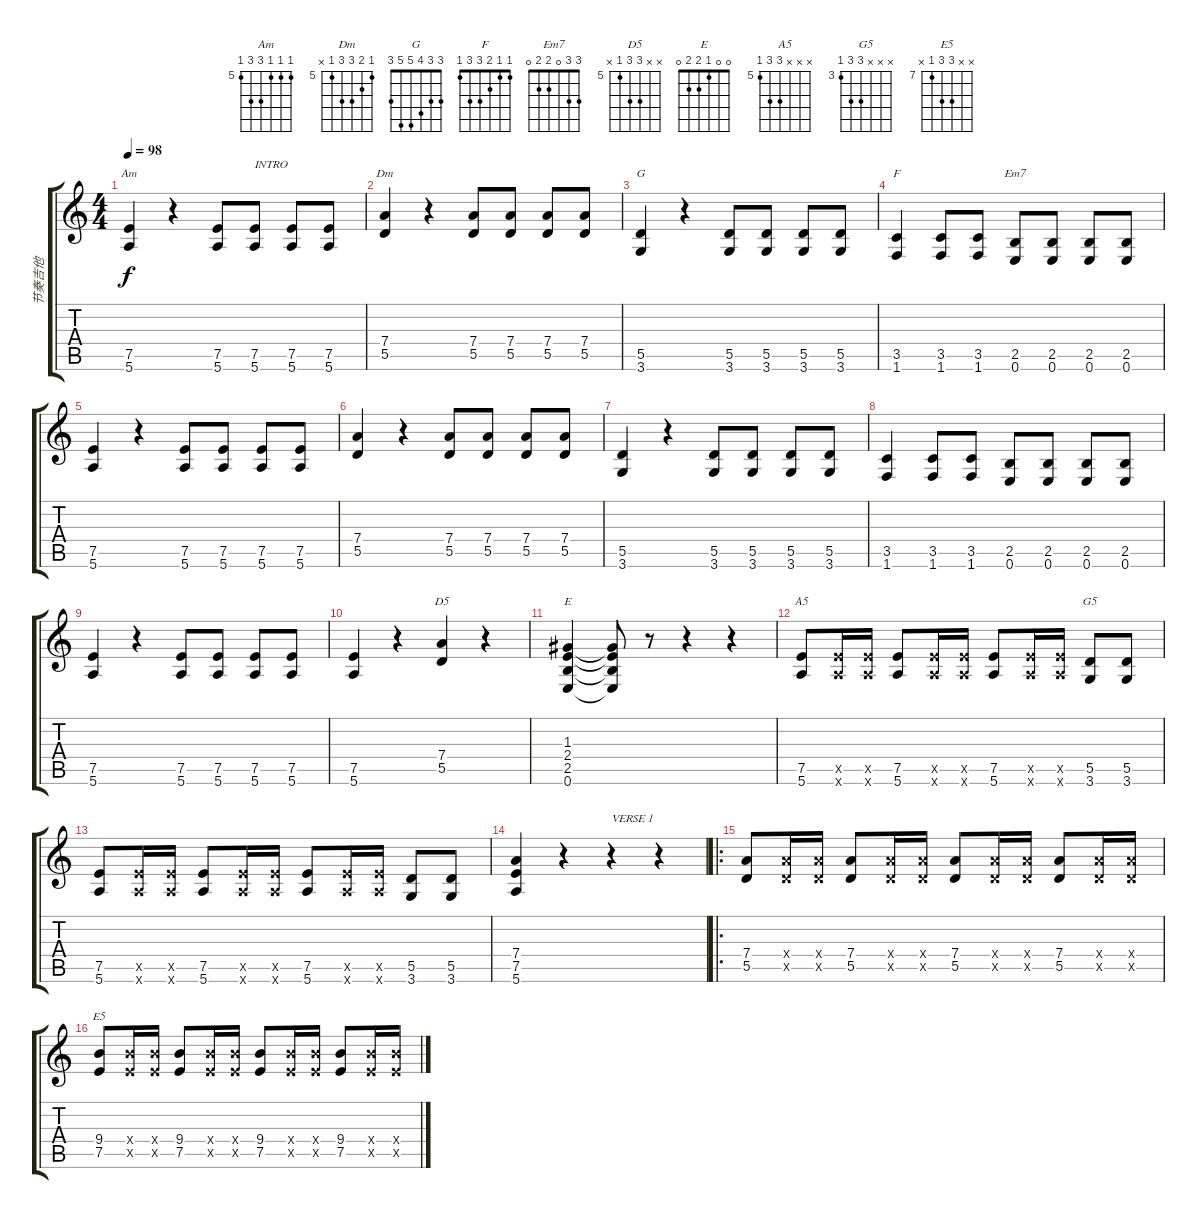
\track ("节奏吉他" "节奏吉他") {instrument distortionguitar}
\staff {score tabs}
\tuning (E4 B3 G3 D3 A2 E2) {hide}
\chord ("Am" 5 5 5 7 7 5) {firstfret 5}
\chord ("Dm" 5 6 7 7 5 x) {firstfret 5}
\chord ("G" 3 3 4 5 5 3)
\chord ("F" 1 1 2 3 3 1)
\chord ("Em7" 3 3 0 2 2 0)
\chord ("D5" x x 7 7 5 x) {firstfret 5}
\chord ("E" 0 0 1 2 2 0)
\chord ("A5" x x x 7 7 5) {firstfret 5}
\chord ("G5" x x x 5 5 3) {firstfret 3}
\chord ("E5" x x 9 9 7 x) {firstfret 7}
\ts (4 4)
\tempo 98
\clef g2
\ks c
(7.5 5.6).4{ch "Am" dy f instrument distortionguitar} r.4 (7.5 5.6).8 (7.5 5.6).8{txt "INTRO"} (7.5 5.6).8 (7.5 5.6).8 |
(7.4 5.5).4{ch "Dm"} r.4 (7.4 5.5).8 (7.4 5.5).8 (7.4 5.5).8 (7.4 5.5).8 |
(5.5 3.6).4{ch "G"} r.4 (5.5 3.6).8 (5.5 3.6).8 (5.5 3.6).8 (5.5 3.6).8 |
(3.5 1.6).4{ch "F"} (3.5 1.6).8 (3.5 1.6).8 (2.5 0.6).8{ch "Em7"} (2.5 0.6).8 (2.5 0.6).8 (2.5 0.6).8 |
(7.5 5.6).4 r.4 (7.5 5.6).8 (7.5 5.6).8 (7.5 5.6).8 (7.5 5.6).8 |
(7.4 5.5).4 r.4 (7.4 5.5).8 (7.4 5.5).8 (7.4 5.5).8 (7.4 5.5).8 |
(5.5 3.6).4 r.4 (5.5 3.6).8 (5.5 3.6).8 (5.5 3.6).8 (5.5 3.6).8 |
(3.5 1.6).4 (3.5 1.6).8 (3.5 1.6).8 (2.5 0.6).8 (2.5 0.6).8 (2.5 0.6).8 (2.5 0.6).8 |
(7.5 5.6).4 r.4 (7.5 5.6).8 (7.5 5.6).8 (7.5 5.6).8 (7.5 5.6).8 |
(7.5 5.6).4 r.4 (7.4 5.5).4{ch "D5"} r.4 |
(1.3 2.4 2.5 0.6).4{ch "E"} (1.3{t} 2.4{t} 2.5{t} 0.6{t}).8 r.8 r.4 r.4 |
(7.5 5.6).8{ch "A5"} (7.5{x} 5.6{x}).16 (7.5{x} 5.6{x}).16 (7.5 5.6).8 (7.5{x} 5.6{x}).16 (7.5{x} 5.6{x}).16 (7.5 5.6).8 (7.5{x} 5.6{x}).16 (7.5{x} 5.6{x}).16 (5.5 3.6).8{ch "G5"} (5.5 3.6).8 |
(7.5 5.6).8 (7.5{x} 5.6{x}).16 (7.5{x} 5.6{x}).16 (7.5 5.6).8 (7.5{x} 5.6{x}).16 (7.5{x} 5.6{x}).16 (7.5 5.6).8 (7.5{x} 5.6{x}).16 (7.5{x} 5.6{x}).16 (5.5 3.6).8 (5.5 3.6).8 |
(7.4 7.5 5.6).4 r.4 r.4{txt "VERSE 1"} r.4 |
\ro
(7.4 5.5).8 (7.4{x} 5.5{x}).16 (7.4{x} 5.5{x}).16 (7.4 5.5).8 (7.4{x} 5.5{x}).16 (7.4{x} 5.5{x}).16 (7.4 5.5).8 (7.4{x} 5.5{x}).16 (7.4{x} 5.5{x}).16 (7.4 5.5).8 (7.4{x} 5.5{x}).16 (7.4{x} 5.5{x}).16 |
(9.4 7.5).8{ch "E5"} (9.4{x} 7.5{x}).16 (9.4{x} 7.5{x}).16 (9.4 7.5).8 (9.4{x} 7.5{x}).16 (9.4{x} 7.5{x}).16 (9.4 7.5).8 (9.4{x} 7.5{x}).16 (9.4{x} 7.5{x}).16 (9.4 7.5).8 (9.4{x} 7.5{x}).16 (9.4{x} 7.5{x}).16
